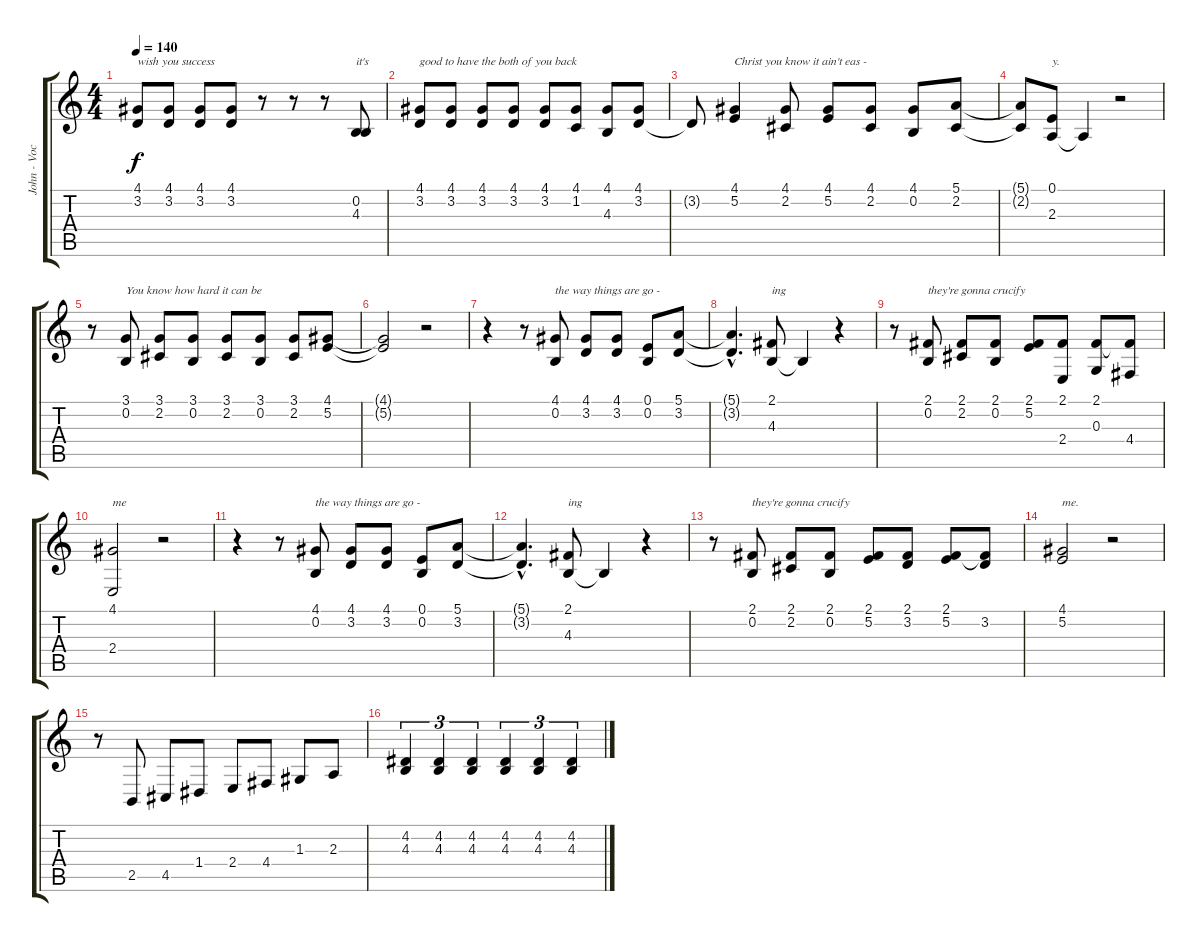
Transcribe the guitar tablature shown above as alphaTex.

\track ("John - Vocal" "John - Voc") {instrument acousticgrandpiano}
\staff {score tabs}
\tuning (E4 B3 G3 D3 A2 E2) {hide}
\ts (4 4)
\tempo 140
\clef g2
\ks c
(4.1 3.2).8{txt "wish you success" dy f} (4.1 3.2).8 (4.1 3.2).8 (4.1 3.2).8 r.8 r.8 r.8 (0.2 4.3).8{txt "it's"} |
(4.1 3.2).8{txt "good to have the both of you back"} (4.1 3.2).8 (4.1 3.2).8 (4.1 3.2).8 (4.1 3.2).8 (4.1 1.2).8 (4.1 4.3).8 (4.1 3.2).8 |
3.2{t}.8 (4.1 5.2).4{txt "Christ you know it ain't eas -"} (4.1 2.2).8 (4.1 5.2).8 (4.1 2.2).8 (4.1 0.2).8 (5.1 2.2).8 |
(5.1{t} 2.2{t}).8 (0.1 2.3).8{txt "y."} 2.3{t}.4 r.2 |
r.8 (3.1 0.2).8{txt "You know how hard it can be"} (3.1 2.2).8 (3.1 0.2).8 (3.1 2.2).8 (3.1 0.2).8 (3.1 2.2).8 (4.1 5.2).8 |
(4.1{t} 5.2{t}).2 r.2 |
r.4 r.8 (4.1 0.2).8{txt "the way things are go -"} (4.1 3.2).8 (4.1 3.2).8 (0.1 0.2).8 (5.1 3.2).8 |
(5.1{hac t} 3.2{hac t}).4{d} (2.1 4.3).8{txt "ing"} 4.3{t}.4 r.4 |
r.8 (2.1 0.2).8{txt "they're gonna crucify"} (2.1 2.2).8 (2.1 0.2).8 (2.1 5.2).8 (2.1 2.4).8 (2.1 0.3).8 (2.1{t} 4.4).8 |
(4.1 2.4).2{txt "me"} r.2 |
r.4 r.8 (4.1 0.2).8{txt "the way things are go -"} (4.1 3.2).8 (4.1 3.2).8 (0.1 0.2).8 (5.1 3.2).8 |
(5.1{hac t} 3.2{hac t}).4{d} (2.1 4.3).8{txt "ing"} 4.3{t}.4 r.4 |
r.8 (2.1 0.2).8{txt "they're gonna crucify"} (2.1 2.2).8 (2.1 0.2).8 (2.1 5.2).8 (2.1 3.2).8 (2.1 5.2).8 (2.1{t} 3.2).8 |
(4.1 5.2).2{txt "me."} r.2 |
r.8{instrument electricguitarjazz} 2.5.8 4.5.8 1.4.8 2.4.8 4.4.8 1.3.8 2.3.8 |
(4.2 4.3).4{tu (3 2)} (4.2 4.3).4{tu (3 2)} (4.2 4.3).4{tu (3 2)} (4.2 4.3).4{tu (3 2)} (4.2 4.3).4{tu (3 2)} (4.2 4.3).4{tu (3 2)}
